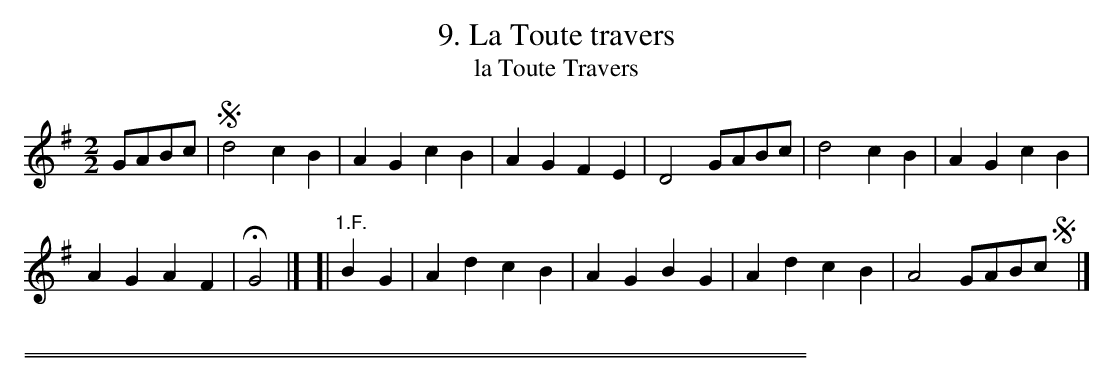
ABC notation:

X:1
T: 9. La Toute travers
T: la Toute Travers
M: 2/2
L: 1/8
K: G
GABc |\
!segno!d4 c2B2 | A2G2 c2B2 |\
A2G2 F2E2 | D4 GABc |\
d4 c2B2 | A2G2 c2B2 |
A2G2 A2F2 | HG4 |]\
[| "1.F."B2G2 |\
A2d2 c2B2 | A2G2 B2G2 |\
A2d2 c2B2 | A4 GABc !segno!y|]
